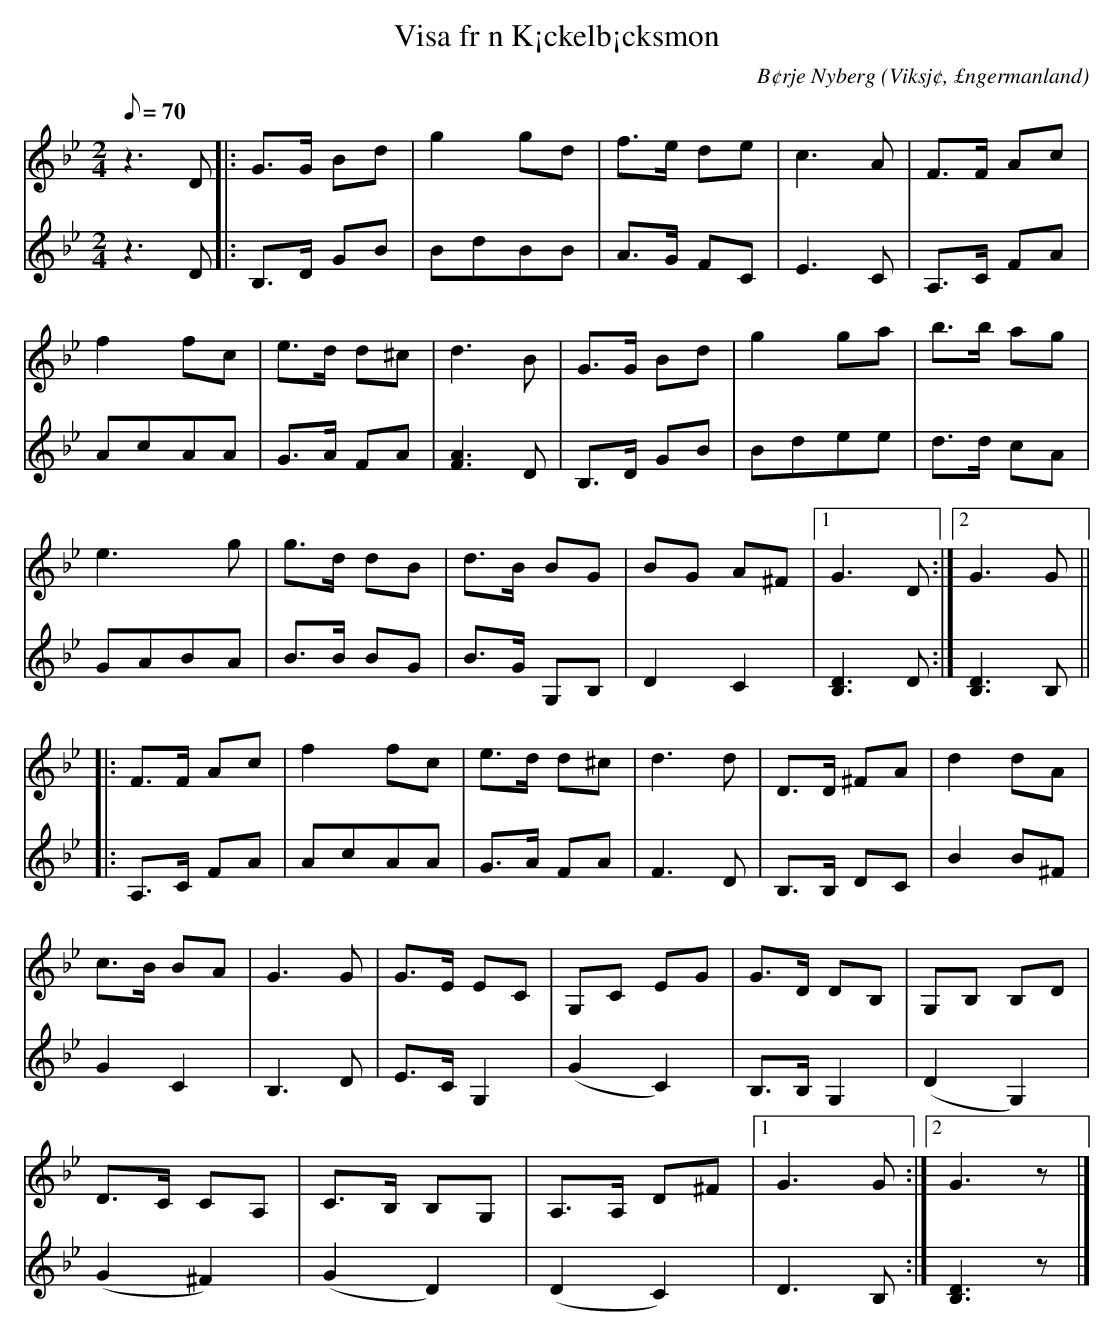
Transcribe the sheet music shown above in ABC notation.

X:1
T:Visa fr n K¡ckelb¡cksmon
C:B¢rje Nyberg
O:Viksj¢, £ngermanland
M:2/4
L:1/8
Q:70
K:Gm
V:1
z2> D2|: G>G Bd | g2 gd | f>e de | c2>A2 | F>F Ac |
f2 fc | e>d d^c | d2>B2 | G>G Bd |g2 ga | b>b ag |
e2> g2 | g>d dB |d>B BG |BG A^F |1 G2> D2 :|2 G2> G2 ||
|: F>F Ac | f2 fc | e>d d^c | d2>d2 | D>D ^FA | d2 dA |
c>B BA |G2> G2 | G>E EC | G,C EG | G>D DB, | G,B, B,D |
D>C CA, | C>B, B,G, | A,>A, D^F |1 G2> G2 :|2 G2> z2 |]
V:2
z2> D2 |: B,>D GB| BdBB | A>G FC | E2>C2 | A,>C FA |
AcAA | G>A FA | [A2F2]> D2 | B,>D GB | Bdee | d>d cA |
GABA | B>B BG | B>G G,B, | D2C2 | [D2B,2]> D2 :| [D2B,2]> B,2 ||
|: A,>C FA | AcAA | G>A FA | F2>D2 | B,>B, DC | B2 B^F |
G2 C2 | B,2> D2 | E>C G,2 |(G2 C2) | B,>B, G,2 | (D2 G,2) |
(G2 ^F2) | (G2 D2) | (D2 C2) | D2> B,2 :| [D2B,2]> z2 |]
